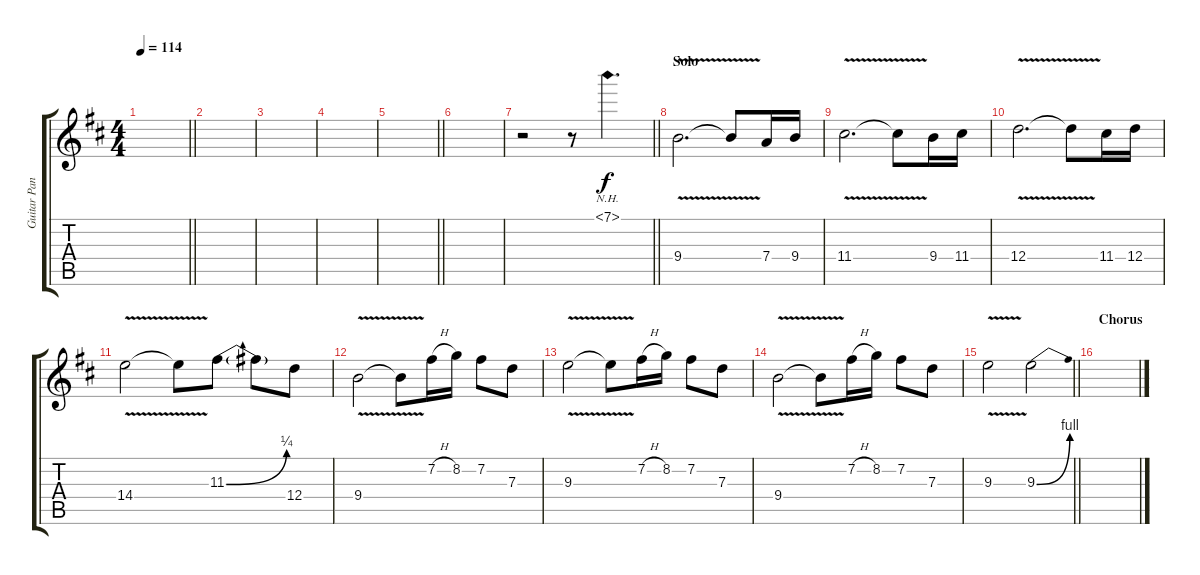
\track ("Guitar Panned Central 1" "Guitar Pan") {instrument electricguitarjazz}
\staff {score tabs}
\tuning (E4 B3 G3 D3 A2 D2) {hide}
\ts (4 4)
\tempo 114
\clef g2
\barLineRight lightlight
\ks bminor
|
|
|
|
\barLineRight lightlight
|
|
\barLineRight lightlight
r.2 r.8 7.1{nh}.4{d} |
\section ("" "Solo")
9.4{v}.2{d} 9.4{t}.8 7.4.16 9.4.16 |
11.4{v}.2{d} 11.4{t}.8 9.4.16 11.4.16 |
12.4{v}.2{d} 12.4{t}.8 11.4.16 12.4.16 |
14.4{v}.2 14.4{t}.8 11.3{be (bend 0 0 60 1)}.8 11.3{t}.8 12.4.8 |
9.4{v}.2 9.4{t}.8 7.2{h}.16 8.2.16 7.2.8 7.3.8 |
9.3{v}.2 9.3{t}.8 7.2{h}.16 8.2.16 7.2.8 7.3.8 |
9.4{v}.2 9.4{t}.8 7.2{h}.16 8.2.16 7.2.8 7.3.8 |
\barLineRight lightlight
9.3{v}.2 9.3{be (bend 0 0 60 4)}.2 |
\section ("" "Chorus")
